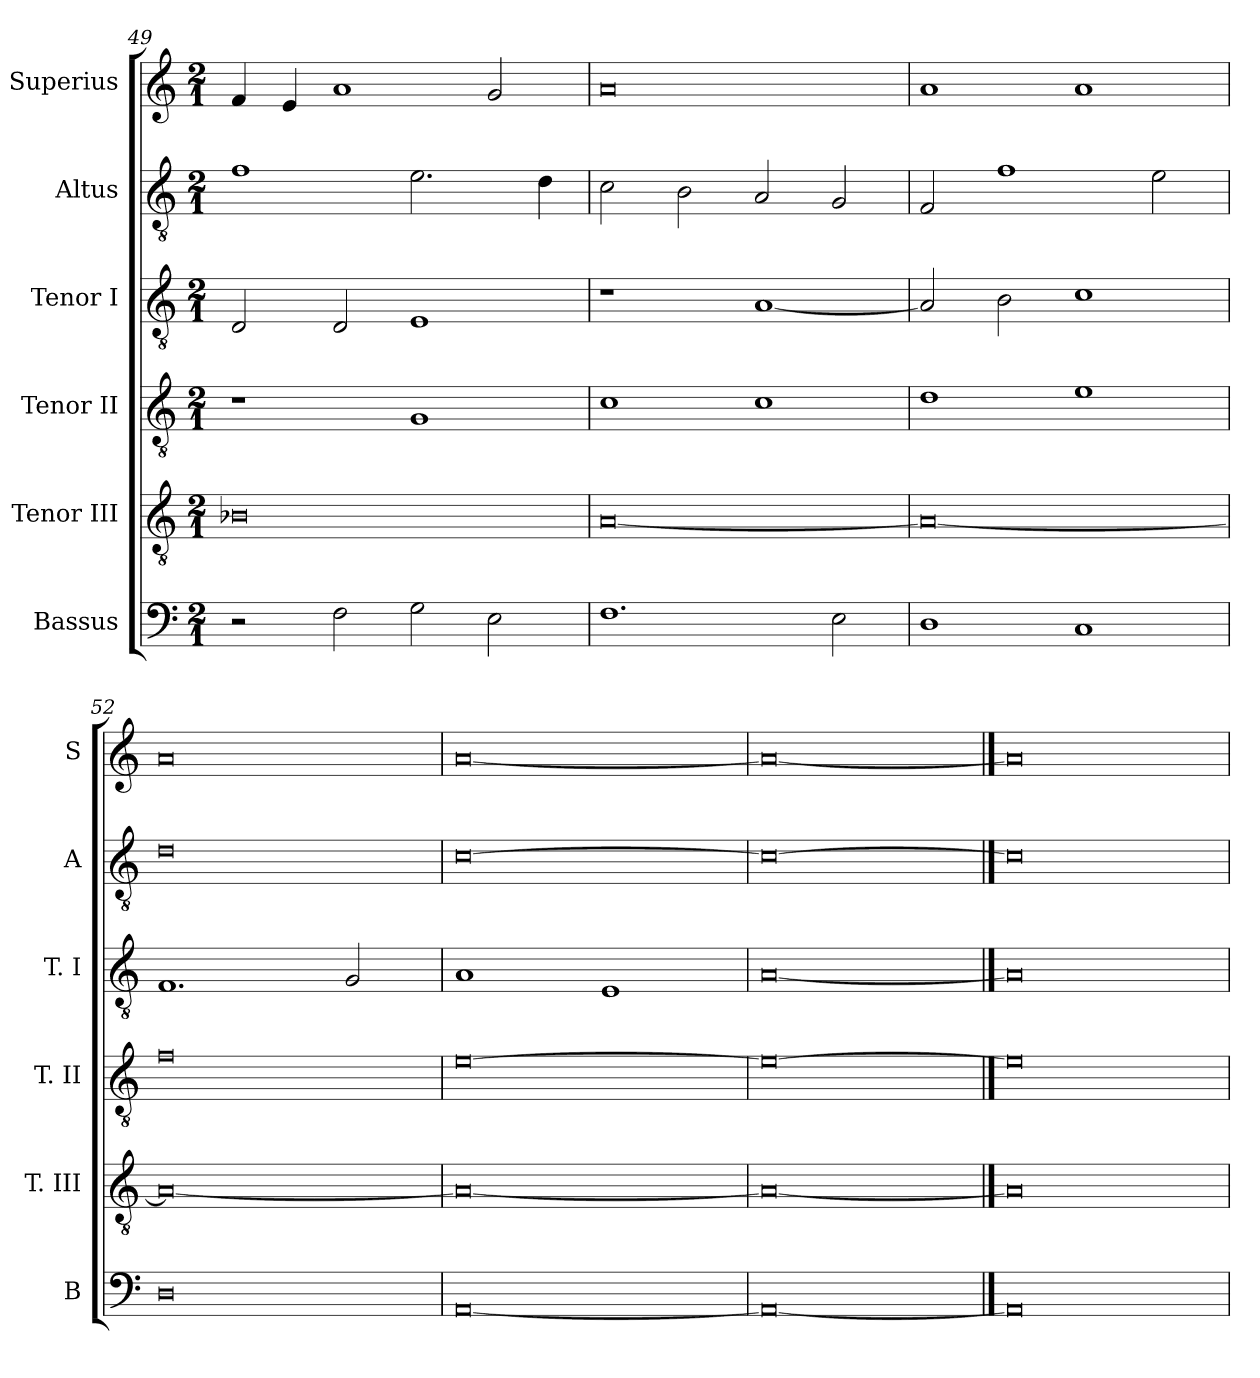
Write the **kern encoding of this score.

**kern	**kern	**kern	**kern	**kern	**kern
*part6	*part5	*part4	*part3	*part2	*part1
*staff6	*staff5	*staff4	*staff3	*staff2	*staff1
*I"Bassus	*I"Tenor III	*I"Tenor II	*I"Tenor I	*I"Altus	*I"Superius
*I'B	*I'T. III	*I'T. II	*I'T. I	*I'A	*I'S
*clefF4	*clefGv2	*clefGv2	*clefGv2	*clefGv2	*clefG2
*k[]	*k[]	*k[]	*k[]	*k[]	*k[]
*C:	*C:	*C:	*C:	*C:	*C:
*M2/1	*M2/1	*M2/1	*M2/1	*M2/1	*M2/1
=49	=49	=49	=49	=49	=49
2r	0B-X	1r	2D	1f	4f
.	.	.	.	.	4e
2F	.	.	2D	.	1a
2G	.	1G	1E	2.e	.
2E	.	.	.	.	2g
.	.	.	.	4d	.
=50	=50	=50	=50	=50	=50
1.F	[0A	1c	1r	2c	0a
.	.	.	.	2B	.
.	.	1c	[1A	2A	.
2E	.	.	.	2G	.
=51	=51	=51	=51	=51	=51
1D	0A_	1d	2A]	2F	1a
.	.	.	2B	1f	.
1C	.	1e	1c	.	1a
.	.	.	.	2e	.
=52	=52	=52	=52	=52	=52
0D	0A_	0f	1.F	0d	0a
.	.	.	2G	.	.
=53	=53	=53	=53	=53	=53
[0AA	0A_	[0e	1A	[0c	[0a
.	.	.	1E	.	.
=54	=54	=54	=54	=54	=54
0AA_	0A_	0e_	[0A	0c_	0a_
==55	==55	==55	==55	==55	==55
0AA]	0A]	0e]	0A]	0c]	0a]
=	=	=	=	=	=
*-	*-	*-	*-	*-	*-
